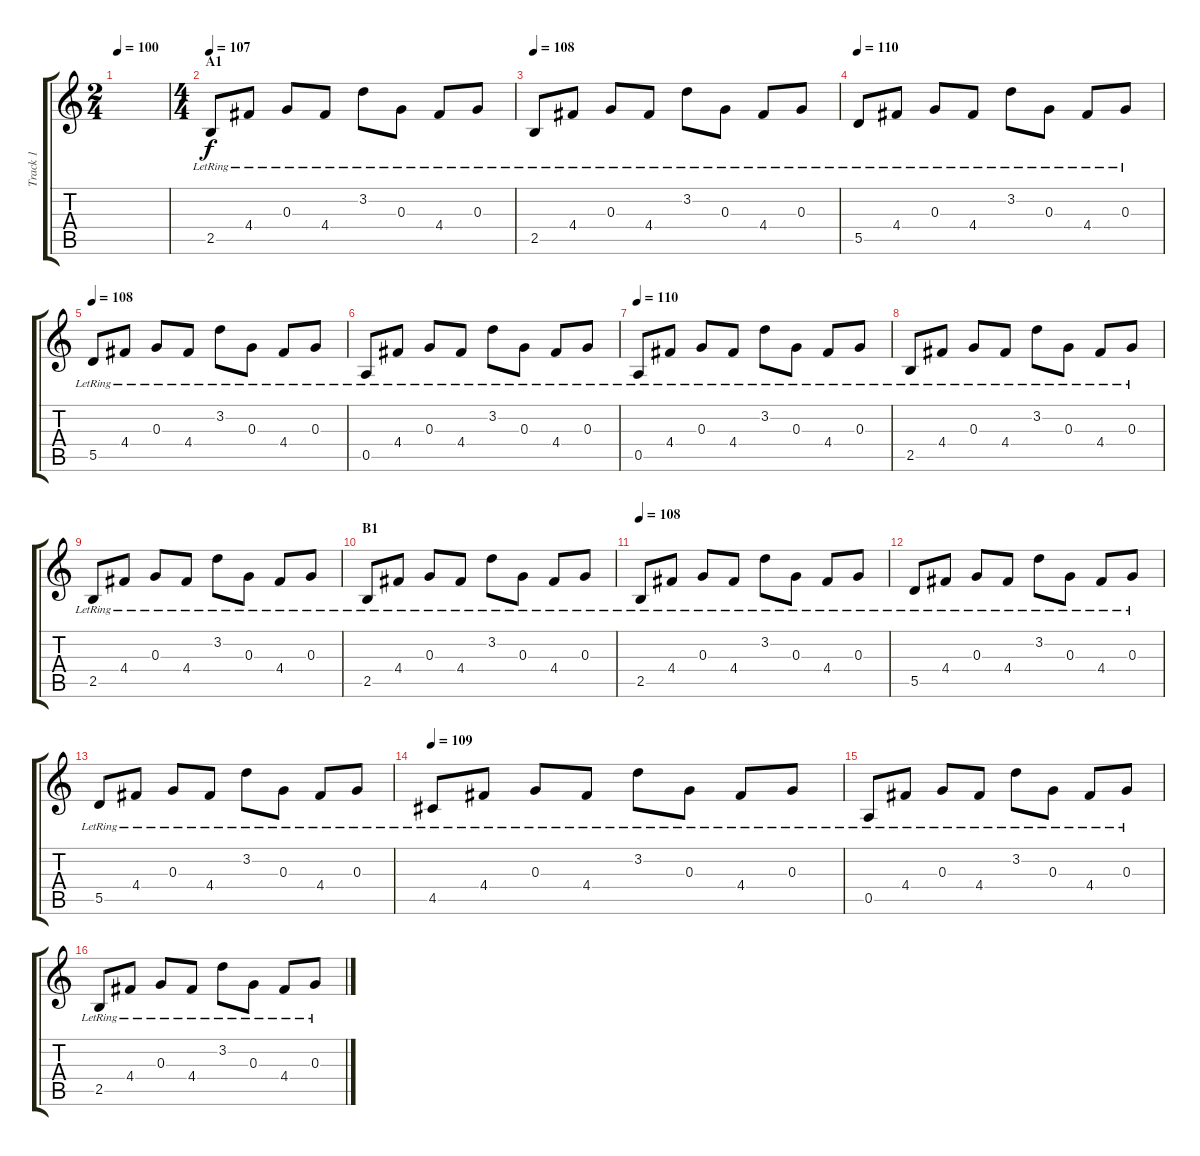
\track ("Track 1" "Track 1") {instrument acousticguitarsteel}
\staff {score tabs}
\tuning (E4 B3 G3 D3 A2 E2) {hide}
\ts (2 4)
\tempo 100
\tempo 125
\tempo 100
\clef g2
\ks c
|
\ts (4 4)
\section ("" "A1")
\tempo 107
2.5{lr}.8 4.4{lr}.8 0.3{lr}.8 4.4{lr}.8 3.2{lr}.8 0.3{lr}.8 4.4{lr}.8 0.3{lr}.8 |
\tempo 108
2.5{lr}.8 4.4{lr}.8 0.3{lr}.8 4.4{lr}.8 3.2{lr}.8 0.3{lr}.8 4.4{lr}.8 0.3{lr}.8 |
\tempo 110
5.5{lr}.8 4.4{lr}.8 0.3{lr}.8 4.4{lr}.8 3.2{lr}.8 0.3{lr}.8 4.4{lr}.8 0.3{lr}.8 |
\tempo 108
5.5{lr}.8 4.4{lr}.8 0.3{lr}.8 4.4{lr}.8 3.2{lr}.8 0.3{lr}.8 4.4{lr}.8 0.3{lr}.8 |
0.5{lr}.8 4.4{lr}.8 0.3{lr}.8 4.4{lr}.8 3.2{lr}.8 0.3{lr}.8 4.4{lr}.8 0.3{lr}.8 |
\tempo 110
0.5{lr}.8 4.4{lr}.8 0.3{lr}.8 4.4{lr}.8 3.2{lr}.8 0.3{lr}.8 4.4{lr}.8 0.3{lr}.8 |
2.5{lr}.8 4.4{lr}.8 0.3{lr}.8 4.4{lr}.8 3.2{lr}.8 0.3{lr}.8 4.4{lr}.8 0.3{lr}.8 |
2.5{lr}.8 4.4{lr}.8 0.3{lr}.8 4.4{lr}.8 3.2{lr}.8 0.3{lr}.8 4.4{lr}.8 0.3{lr}.8 |
\section ("" "B1")
2.5{lr}.8 4.4{lr}.8 0.3{lr}.8 4.4{lr}.8 3.2{lr}.8 0.3{lr}.8 4.4{lr}.8 0.3{lr}.8 |
\tempo 108
2.5{lr}.8 4.4{lr}.8 0.3{lr}.8 4.4{lr}.8 3.2{lr}.8 0.3{lr}.8 4.4{lr}.8 0.3{lr}.8 |
5.5{lr}.8 4.4{lr}.8 0.3{lr}.8 4.4{lr}.8 3.2{lr}.8 0.3{lr}.8 4.4{lr}.8 0.3{lr}.8 |
5.5{lr}.8 4.4{lr}.8 0.3{lr}.8 4.4{lr}.8 3.2{lr}.8 0.3{lr}.8 4.4{lr}.8 0.3{lr}.8 |
\tempo 109
4.5{lr}.8 4.4{lr}.8 0.3{lr}.8 4.4{lr}.8 3.2{lr}.8 0.3{lr}.8 4.4{lr}.8 0.3{lr}.8 |
0.5{lr}.8 4.4{lr}.8 0.3{lr}.8 4.4{lr}.8 3.2{lr}.8 0.3{lr}.8 4.4{lr}.8 0.3{lr}.8 |
2.5{lr}.8 4.4{lr}.8 0.3{lr}.8 4.4{lr}.8 3.2{lr}.8 0.3{lr}.8 4.4{lr}.8 0.3{lr}.8
